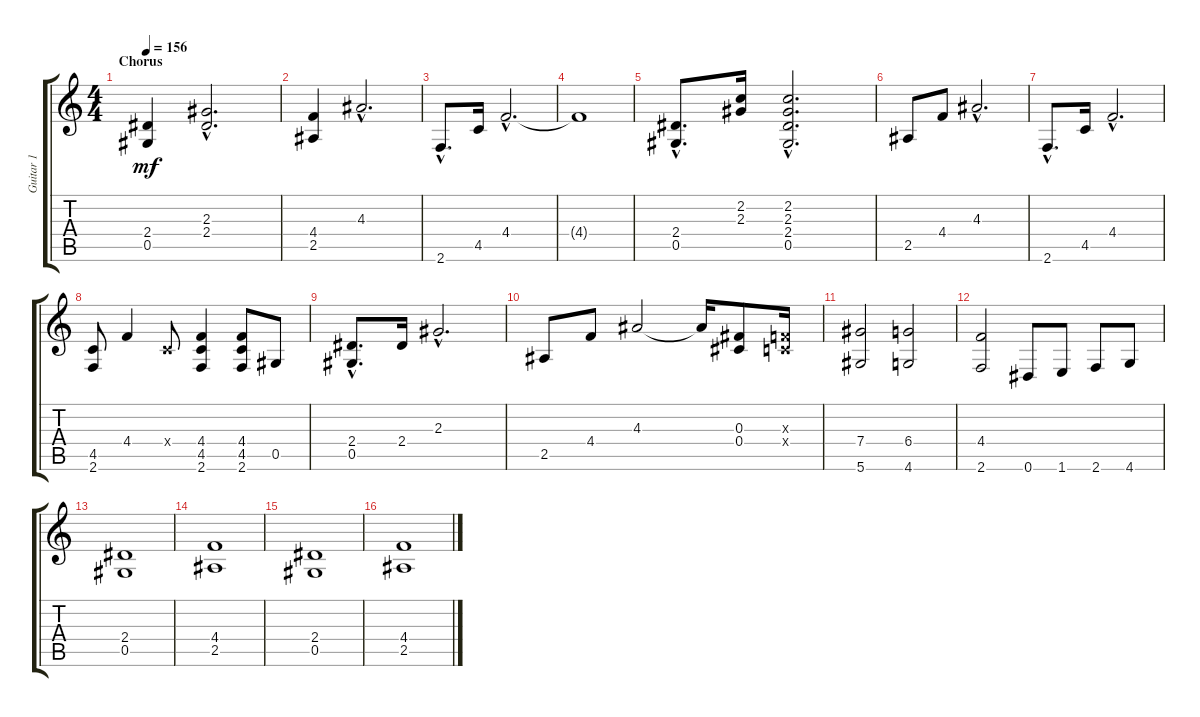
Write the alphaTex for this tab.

\track ("Guitar 1" "Guitar 1") {instrument distortionguitar}
\staff {score tabs}
\tuning (Eb4 Bb3 Gb3 Db3 Ab2 Eb2) {hide}
\ts (4 4)
\section ("" "Chorus")
\tempo 156
\clef g2
\ks c
(2.4 0.5).4{dy mf} (2.3{hac} 2.4{hac}).2{d} |
(4.4 2.5).4 4.3{hac}.2{d} |
2.6{hac}.8{d} 4.5.16 4.4{hac}.2{d} |
4.4{t}.1 |
(2.4{hac} 0.5{hac}).8{d} (2.2 2.3).16 (2.2{hac} 2.3{hac} 2.4{hac} 0.5{hac}).2{d} |
2.5.8 4.4.8 4.3{hac}.2{d} |
2.6{hac}.8{d} 4.5.16 4.4{hac}.2{d} |
(4.5 2.6).8 4.4.4 -1.4{x}.8 (4.4 4.5 2.6).4 (4.4 4.5 2.6).8 0.5.8 |
(2.4{hac} 0.5{hac}).8{d} 2.4.16 2.3{hac}.2{d} |
2.5.8 4.4.8 4.3.2 4.3{t}.16 (0.3 0.4).8 (-1.3{x} -1.4{x}).16 |
(7.4 5.6).2 (6.4 4.6).2 |
(4.4 2.6).2 0.6.8 1.6.8 2.6.8 4.6.8 |
(2.4 0.5).1 |
(4.4 2.5).1 |
(2.4 0.5).1 |
(4.4 2.5).1
